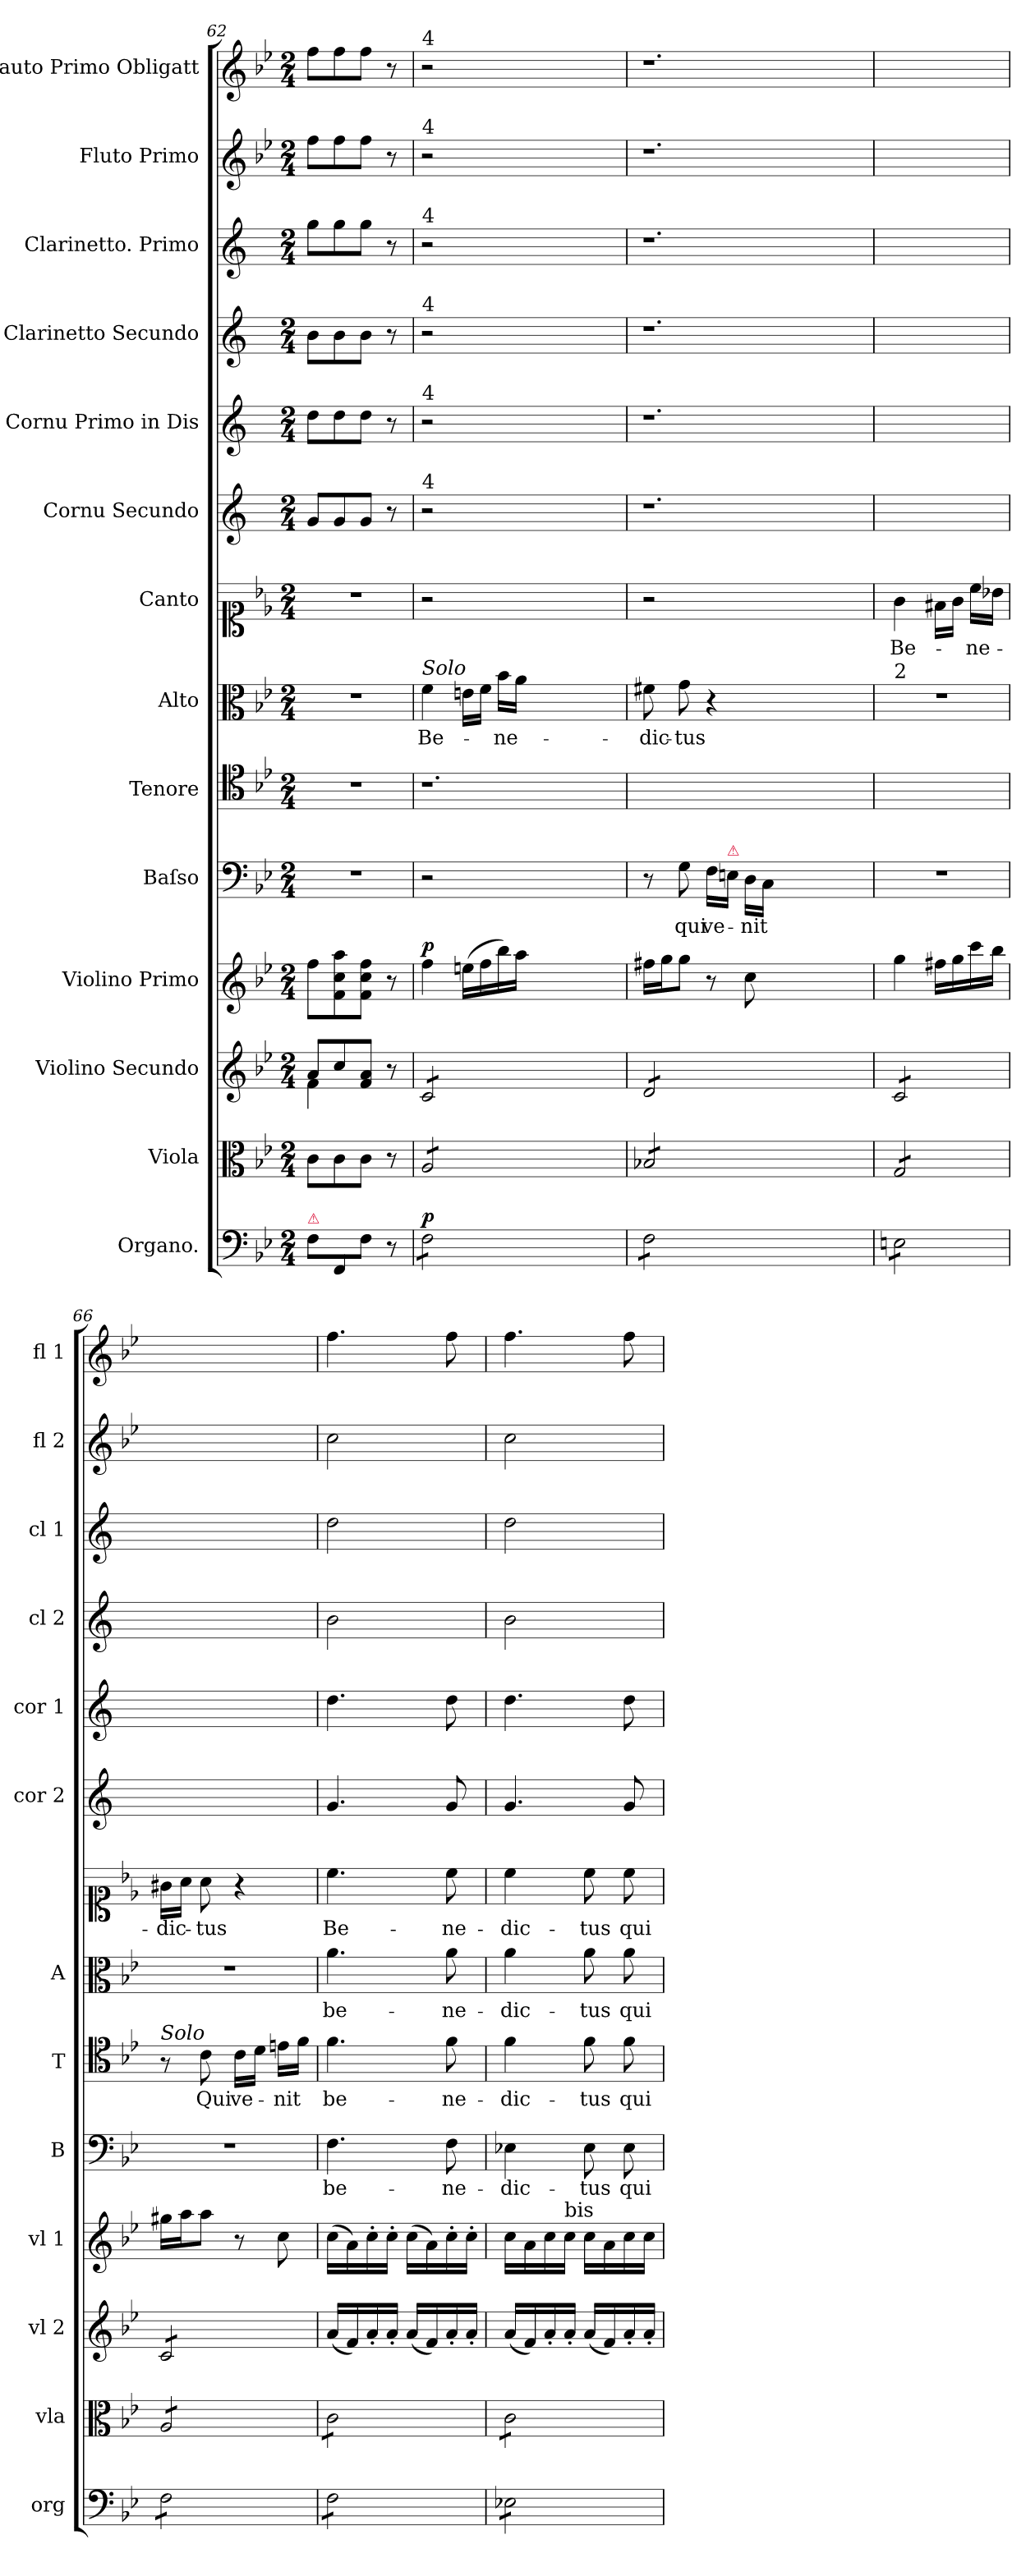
**kern	**dynam	**kern	**dynam	**kern	**dynam	**kern	**dynam	**kern	**text	**kern	**text	**kern	**text	**kern	**text	**kern	**kern	**kern	**kern	**kern	**kern
*part14	*part14	*part13	*part13	*part12	*part12	*part11	*part11	*part10	*part10	*part9	*part9	*part8	*part8	*part7	*part7	*part6	*part5	*part4	*part3	*part2	*part1
*staff14	*staff14	*staff13	*staff13	*staff12	*staff12	*staff11	*staff11	*staff10	*staff10	*staff9	*staff9	*staff8	*staff8	*staff7	*staff7	*staff6	*staff5	*staff4	*staff3	*staff2	*staff1
*I"Organo.	*	*I"Viola	*	*I"Violino Secundo	*	*I"Violino Primo	*	*I"Baſso	*	*I"Tenore	*	*I"Alto	*	*I"Canto	*	*I"Cornu Secundo	*I"Cornu Primo in Dis	*I"Clarinetto Secundo	*I"Clarinetto. Primo	*I"Fluto Primo	*I"Flauto Primo Obligatt
*I'org	*	*I'vla	*	*I'vl 2	*	*I'vl 1	*	*I'B	*	*I'T	*	*I'A	*	*	*	*I'cor 2	*I'cor 1	*I'cl 2	*I'cl 1	*I'fl 2	*I'fl 1
*clefF4	*	*clefC3	*	*clefG2	*	*clefG2	*	*clefF4	*	*clefC4	*	*clefC3	*	*clefC1	*	*clefG2	*clefG2	*clefG2	*clefG2	*clefG2	*clefG2
*	*	*	*	*	*	*	*	*	*	*	*	*	*	*	*	*ITrd1c2	*ITrd1c2	*ITrd1c2	*ITrd1c2	*	*
*k[b-e-]	*	*k[b-e-]	*	*k[b-e-]	*	*k[b-e-]	*	*k[b-e-]	*	*k[b-e-]	*	*k[b-e-]	*	*k[b-e-]	*	*k[b-e-]	*k[b-e-]	*k[b-e-]	*k[b-e-]	*k[b-e-]	*k[b-e-]
*B-:	*	*B-:	*	*B-:	*	*B-:	*	*B-:	*	*B-:	*	*B-:	*	*B-:	*	*	*	*	*	*B-:	*B-:
*M2/4	*	*M2/4	*	*M2/4	*	*M2/4	*	*M2/4	*	*M2/4	*	*M2/4	*	*M2/4	*	*M2/4	*M2/4	*M2/4	*M2/4	*M2/4	*M2/4
=62	=62	=62	=62	=62	=62	=62	=62	=62	=62	=62	=62	=62	=62	=62	=62	=62	=62	=62	=62	=62	=62
*	*	*	*	*^	*	*	*	*	*	*	*	*	*	*	*	*	*	*	*	*	*
!LO:TX:a:color=crimson:t=⚠	!	!	!	!	!	!	!	!	!	!	!	!	!	!	!	!	!	!	!	!	!	!
8F\L	.	8c\L	.	8a/L	4f\	.	8ff\L	.	2r	.	2r	.	2r	.	2r	.	8f/L	8cc\L	8a\L	8ff\L	8ff\L	8ff\L
8FF/	.	8c\	.	8cc/	.	.	8f\ 8cc\ 8aa\	.	.	.	.	.	.	.	.	.	8f/	8cc\	8a\	8ff\	8ff\	8ff\
8F\J	.	8c\J	.	8f/ 8a/J	4ryy	.	8f\ 8cc\ 8ff\J	.	.	.	.	.	.	.	.	.	8f/J	8cc\J	8a\J	8ff\J	8ff\J	8ff\J
8r	.	8r	.	8r	.	.	8r	.	.	.	.	.	.	.	.	.	8r	8r	8r	8r	8r	8r
*	*	*	*	*v	*v	*	*	*	*	*	*	*	*	*	*	*	*	*	*	*	*	*
=63	=63	=63	=63	=63	=63	=63	=63	=63	=63	=63	=63	=63	=63	=63	=63	=63	=63	=63	=63	=63	=63
!	!	!	!	!	!	!	!	!	!	!	!	!	!	!	!	!	!	!	!	!	!LO:TX:a:t=4
!	!	!	!	!	!	!	!	!	!	!	!	!	!	!	!	!	!	!	!	!LO:TX:a:t=4	!
!	!	!	!	!	!	!	!	!	!	!	!	!	!	!	!	!	!	!	!LO:TX:a:t=4	!	!
!	!	!	!	!	!	!	!	!	!	!	!	!	!	!	!	!	!	!LO:TX:a:t=4	!	!	!
!	!	!	!	!	!	!	!	!	!	!	!	!	!	!	!	!	!LO:TX:a:t=4	!	!	!	!
!	!	!	!	!	!	!	!	!	!	!	!	!	!	!	!	!LO:TX:a:t=4	!	!	!	!	!
!	!	!	!	!	!	!	!	!	!	!	!	!LO:TX:a:i:t=Solo	!	!	!	!	!	!	!	!	!
!	!LO:DY:a	!	!LO:DY:a	!	!LO:DY:a	!	!LO:DY:a	!	!	!	!	!	!	!	!	!	!	!	!	!	!
*tremolo	*	*	*	*	*	*	*	*	*	*	*	*	*	*	*	*	*	*	*	*	*
*	*	*tremolo	*	*	*	*	*	*	*	*	*	*	*	*	*	*	*	*	*	*	*
*	*	*	*	*tremolo	*	*	*	*	*	*	*	*	*	*	*	*	*	*	*	*	*
8F\L	p	8A/L	pi	8c/L	pi	4ff\	p	2r	.	1.r	.	4f\	Be-	2r	.	2r	2r	2r	2r	2r	2r
8F\	.	8A/	.	8c/	.	.	.	.	.	.	.	.	.	.	.	.	.	.	.	.	.
8F\	.	8A/	.	8c/	.	(16een\LL	.	.	.	.	.	16en\LL	.	.	.	.	.	.	.	.	.
.	.	.	.	.	.	16ff\	.	.	.	.	.	16f\JJ	.	.	.	.	.	.	.	.	.
8F\J	.	8A/J	.	8c/J	.	16bb-\)	.	.	.	.	.	16b-\LL	-ne-	.	.	.	.	.	.	.	.
.	.	.	.	.	.	16aa\JJ	.	.	.	.	.	16a\JJ	.	.	.	.	.	.	.	.	.
1ryy	.	1ryy	.	1ryy	.	1ryy	.	1ryy	.	.	.	1ryy	.	1ryy	.	1ryy	1ryy	1ryy	1ryy	1ryy	1ryy
=64	=64	=64	=64	=64	=64	=64	=64	=64	=64	=64	=64	=64	=64	=64	=64	=64	=64	=64	=64	=64	=64
8F\L	.	8B-X/L	.	8d/L	.	16ff#X\LL	.	8r	.	1.ryy	.	8f#X\	-dic-	2r	.	1.r	1.r	1.r	1.r	1.r	1.r
.	.	.	.	.	.	16gg\J	.	.	.	.	.	.	.	.	.	.	.	.	.	.	.
8F\	.	8B-X/	.	8d/	.	8gg\J	.	8G\	qui	.	.	8g\	-tus	.	.	.	.	.	.	.	.
8F\	.	8B-X/	.	8d/	.	8r	.	16F\LL	ve-	.	.	4r	.	.	.	.	.	.	.	.	.
!	!	!	!	!	!	!	!	!LO:TX:a:color=crimson:t=⚠	!	!	!	!	!	!	!	!	!	!	!	!	!
.	.	.	.	.	.	.	.	16En\JJ	.	.	.	.	.	.	.	.	.	.	.	.	.
8F\J	.	8B-X/J	.	8d/J	.	8cc\	.	16D\LL	-nit	.	.	.	.	.	.	.	.	.	.	.	.
.	.	.	.	.	.	.	.	16C\JJ	.	.	.	.	.	.	.	.	.	.	.	.	.
1ryy	.	1ryy	.	1ryy	.	1ryy	.	1ryy	.	.	.	1ryy	.	1ryy	.	.	.	.	.	.	.
=65	=65	=65	=65	=65	=65	=65	=65	=65	=65	=65	=65	=65	=65	=65	=65	=65	=65	=65	=65	=65	=65
!	!	!	!	!	!	!	!	!	!	!	!	!LO:TX:a:t=2	!	!	!	!	!	!	!	!	!
8En\L	.	8G/L	.	8c/L	.	4gg\	.	2r	.	2ryy	.	2r	.	4g\	Be-	2ryy	2ryy	2ryy	2ryy	2ryy	2ryy
8En\	.	8G/	.	8c/	.	.	.	.	.	.	.	.	.	.	.	.	.	.	.	.	.
8En\	.	8G/	.	8c/	.	16ff#X\LL	.	.	.	.	.	.	.	16f#X\LL	.	.	.	.	.	.	.
.	.	.	.	.	.	16gg\	.	.	.	.	.	.	.	16g\JJ	.	.	.	.	.	.	.
8En\J	.	8G/J	.	8c/J	.	16ccc\	.	.	.	.	.	.	.	16cc\LL	-ne-	.	.	.	.	.	.
.	.	.	.	.	.	16bb-\JJ	.	.	.	.	.	.	.	16b-X\JJ	.	.	.	.	.	.	.
=66	=66	=66	=66	=66	=66	=66	=66	=66	=66	=66	=66	=66	=66	=66	=66	=66	=66	=66	=66	=66	=66
!	!	!	!	!	!	!	!	!	!	!LO:TX:a:i:t=Solo	!	!	!	!	!	!	!	!	!	!	!
8F\L	.	8A/L	.	8c/L	.	16gg#X\LL	.	2r	.	8r	.	2r	.	16g#X\LL	-dic-	2ryy	2ryy	2ryy	2ryy	2ryy	2ryy
.	.	.	.	.	.	16aa\J	.	.	.	.	.	.	.	16a\JJ	.	.	.	.	.	.	.
8F\	.	8A/	.	8c/	.	8aa\J	.	.	.	8c\	Qui	.	.	8a\	-tus	.	.	.	.	.	.
8F\	.	8A/	.	8c/	.	8r	.	.	.	16c\LL	ve-	.	.	4r	.	.	.	.	.	.	.
.	.	.	.	.	.	.	.	.	.	16d\JJ	.	.	.	.	.	.	.	.	.	.	.
8F\J	.	8A/J	.	8c/J	.	8cc\	.	.	.	16en\LL	-nit	.	.	.	.	.	.	.	.	.	.
*	*	*	*	*Xtremolo	*	*	*	*	*	*	*	*	*	*	*	*	*	*	*	*	*
.	.	.	.	.	.	.	.	.	.	16f\JJ	.	.	.	.	.	.	.	.	.	.	.
=67	=67	=67	=67	=67	=67	=67	=67	=67	=67	=67	=67	=67	=67	=67	=67	=67	=67	=67	=67	=67	=67
8F\L	.	8c\L	.	(16a/LL	.	(16cc\LL	.	4.F\	be-	4.f\	be-	4.a\	be-	4.cc\	Be-	4.f/	4.cc\	2a\	2cc\	2cc\	4.ff\
.	.	.	.	16f/)	.	16a\)	.	.	.	.	.	.	.	.	.	.	.	.	.	.	.
8F\	.	8c\	.	16a'/	.	16cc'\	.	.	.	.	.	.	.	.	.	.	.	.	.	.	.
.	.	.	.	16a'/JJ	.	16cc'\JJ	.	.	.	.	.	.	.	.	.	.	.	.	.	.	.
8F\	.	8c\	.	(16a/LL	.	(16cc\LL	.	.	.	.	.	.	.	.	.	.	.	.	.	.	.
.	.	.	.	16f/)	.	16a\)	.	.	.	.	.	.	.	.	.	.	.	.	.	.	.
8F\J	.	8c\J	.	16a'/	.	16cc'\	.	8F\	-ne-	8f\	-ne-	8a\	-ne-	8cc\	-ne-	8f/	8cc\	.	.	.	8ff\
.	.	.	.	16a'/JJ	.	16cc'\JJ	.	.	.	.	.	.	.	.	.	.	.	.	.	.	.
=68	=68	=68	=68	=68	=68	=68	=68	=68	=68	=68	=68	=68	=68	=68	=68	=68	=68	=68	=68	=68	=68
8E-X\L	.	8c\L	.	(16a/LL	.	16cc\LL	.	4E-X\	-dic-	4f\	-dic-	4a\	-dic-	4cc\	-dic-	4.f/	4.cc\	2a\	2cc\	2cc\	4.ff\
.	.	.	.	16f/)	.	16a\	.	.	.	.	.	.	.	.	.	.	.	.	.	.	.
8E-X\	.	8c\	.	16a'/	.	16cc\	.	.	.	.	.	.	.	.	.	.	.	.	.	.	.
!	!	!	!	!	!	!LO:TX:a:t=bis	!	!	!	!	!	!	!	!	!	!	!	!	!	!	!
.	.	.	.	16a'/JJ	.	16cc\JJ	.	.	.	.	.	.	.	.	.	.	.	.	.	.	.
8E-X\	.	8c\	.	(16a/LL	.	16cc\LL	.	8E-\	-tus	8f\	-tus	8a\	-tus	8cc\	-tus	.	.	.	.	.	.
.	.	.	.	16f/)	.	16a\	.	.	.	.	.	.	.	.	.	.	.	.	.	.	.
8E-X\J	.	8c\J	.	16a'/	.	16cc\	.	8E-\	qui	8f\	qui	8a\	qui	8cc\	qui	8f/	8cc\	.	.	.	8ff\
*	*	*Xtremolo	*	*	*	*	*	*	*	*	*	*	*	*	*	*	*	*	*	*	*
*Xtremolo	*	*	*	*	*	*	*	*	*	*	*	*	*	*	*	*	*	*	*	*	*
.	.	.	.	16a'/JJ	.	16cc\JJ	.	.	.	.	.	.	.	.	.	.	.	.	.	.	.
=	=	=	=	=	=	=	=	=	=	=	=	=	=	=	=	=	=	=	=	=	=
*-	*-	*-	*-	*-	*-	*-	*-	*-	*-	*-	*-	*-	*-	*-	*-	*-	*-	*-	*-	*-	*-
